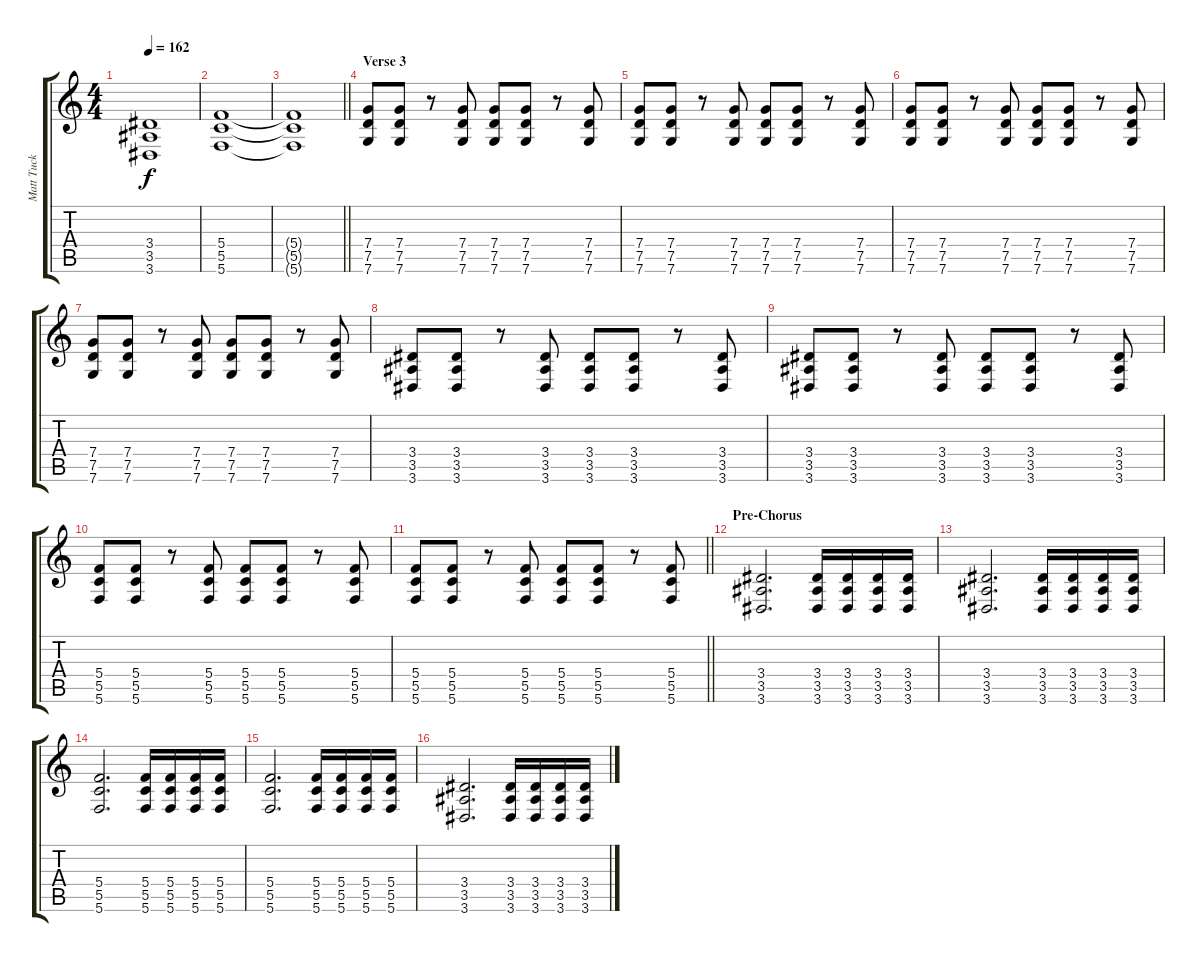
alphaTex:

\track ("Matt Tuck" "Matt Tuck") {instrument distortionguitar}
\staff {score tabs}
\tuning (D4 A3 F3 C3 G2 C2) {hide}
\ts (4 4)
\tempo 162
\clef g2
\ks c
(3.4{t} 3.5{t} 3.6{t}).1{dy f} |
(5.4 5.5 5.6).1 |
\barLineRight lightlight
(5.4{t} 5.5{t} 5.6{t}).1 |
\section ("" "Verse 3")
(7.4 7.5 7.6).8 (7.4 7.5 7.6).8 r.8 (7.4 7.5 7.6).8 (7.4 7.5 7.6).8 (7.4 7.5 7.6).8 r.8 (7.4 7.5 7.6).8 |
(7.4 7.5 7.6).8 (7.4 7.5 7.6).8 r.8 (7.4 7.5 7.6).8 (7.4 7.5 7.6).8 (7.4 7.5 7.6).8 r.8 (7.4 7.5 7.6).8 |
(7.4 7.5 7.6).8 (7.4 7.5 7.6).8 r.8 (7.4 7.5 7.6).8 (7.4 7.5 7.6).8 (7.4 7.5 7.6).8 r.8 (7.4 7.5 7.6).8 |
(7.4 7.5 7.6).8 (7.4 7.5 7.6).8 r.8 (7.4 7.5 7.6).8 (7.4 7.5 7.6).8 (7.4 7.5 7.6).8 r.8 (7.4 7.5 7.6).8 |
(3.4 3.5 3.6).8 (3.4 3.5 3.6).8 r.8 (3.4 3.5 3.6).8 (3.4 3.5 3.6).8 (3.4 3.5 3.6).8 r.8 (3.4 3.5 3.6).8 |
(3.4 3.5 3.6).8 (3.4 3.5 3.6).8 r.8 (3.4 3.5 3.6).8 (3.4 3.5 3.6).8 (3.4 3.5 3.6).8 r.8 (3.4 3.5 3.6).8 |
(5.4 5.5 5.6).8 (5.4 5.5 5.6).8 r.8 (5.4 5.5 5.6).8 (5.4 5.5 5.6).8 (5.4 5.5 5.6).8 r.8 (5.4 5.5 5.6).8 |
\barLineRight lightlight
(5.4 5.5 5.6).8 (5.4 5.5 5.6).8 r.8 (5.4 5.5 5.6).8 (5.4 5.5 5.6).8 (5.4 5.5 5.6).8 r.8 (5.4 5.5 5.6).8 |
\section ("" "Pre-Chorus")
(3.4 3.5 3.6).2{d} (3.4 3.5 3.6).16 (3.4 3.5 3.6).16 (3.4 3.5 3.6).16 (3.4 3.5 3.6).16 |
(3.4 3.5 3.6).2{d} (3.4 3.5 3.6).16 (3.4 3.5 3.6).16 (3.4 3.5 3.6).16 (3.4 3.5 3.6).16 |
(5.4 5.5 5.6).2{d} (5.4 5.5 5.6).16 (5.4 5.5 5.6).16 (5.4 5.5 5.6).16 (5.4 5.5 5.6).16 |
(5.4 5.5 5.6).2{d} (5.4 5.5 5.6).16 (5.4 5.5 5.6).16 (5.4 5.5 5.6).16 (5.4 5.5 5.6).16 |
(3.4 3.5 3.6).2{d} (3.4 3.5 3.6).16 (3.4 3.5 3.6).16 (3.4 3.5 3.6).16 (3.4 3.5 3.6).16
